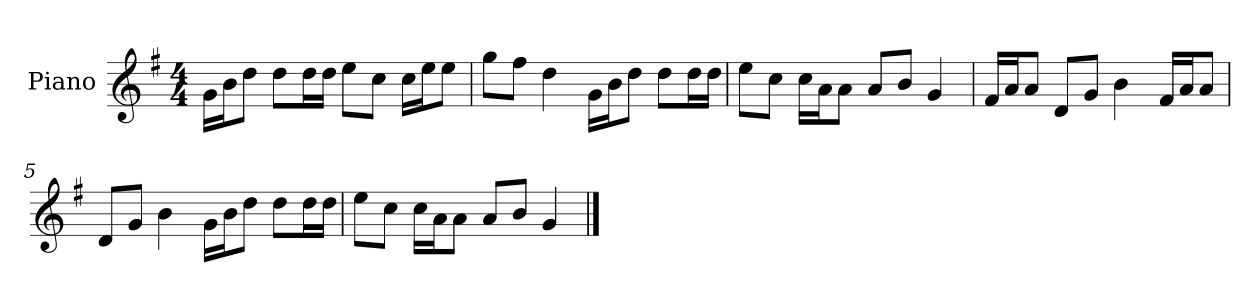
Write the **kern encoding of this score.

**kern
*part1
*staff1
*I"Piano
*I'P-no
*clefG2
*k[f#]
*M4/4
*MM90
=1
16g\LL
16b\J
8dd\J
8dd\L
16dd\L
16dd\JJ
8ee\L
8cc\J
16cc\LL
16ee\J
8ee\J
=2
8gg\L
8ff#\J
4dd\
16g\LL
16b\J
8dd\J
8dd\L
16dd\L
16dd\JJ
=3
8ee\L
8cc\J
16cc\LL
16a\J
8a\J
8a/L
8b/J
4g/
=4
16f#/LL
16a/J
8a/J
8d/L
8g/J
4b\
16f#/LL
16a/J
8a/J
!!LO:LB:g=z
=5
8d/L
8g/J
4b\
16g\LL
16b\J
8dd\J
8dd\L
16dd\L
16dd\JJ
=6
8ee\L
8cc\J
16cc\LL
16a\J
8a\J
8a/L
8b/J
4g/
==
*-
